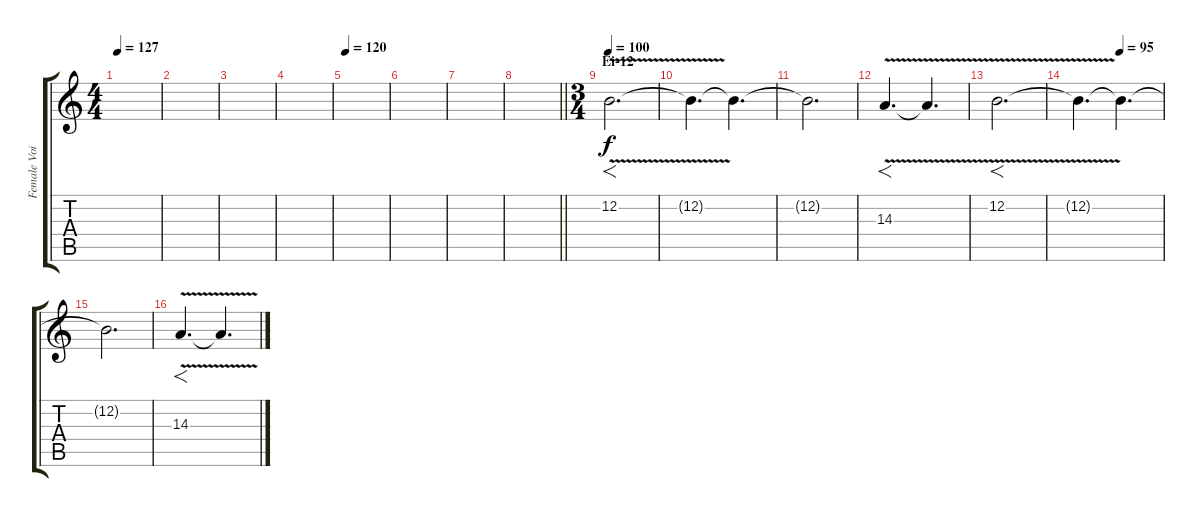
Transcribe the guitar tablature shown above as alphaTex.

\track ("Female Voice" "Female Voi") {instrument synthvoice}
\staff {score tabs}
\tuning (E4 B3 G3 D3 A2 E2) {hide}
\ts (4 4)
\tempo 127
\clef g2
\ks c
|
|
|
|
\tempo 120
|
|
|
\barLineRight lightlight
|
\ts (3 4)
\section ("" "Ei-12")
\tempo 100
12.2{v}.2{f d volume 16} |
12.2{t}.4{d} 12.2{t}.4{d volume 8} |
12.2{t}.2{d} |
14.3{v}.4{f d volume 16} 14.3{t}.4{d volume 2} |
12.2{v}.2{f d volume 16} |
\tempo (95 0.5)
12.2{t}.4{d} 12.2{t}.4{d volume 8} |
12.2{t}.2{d} |
14.3{v}.4{f d volume 16} 14.3{t}.4{d}
